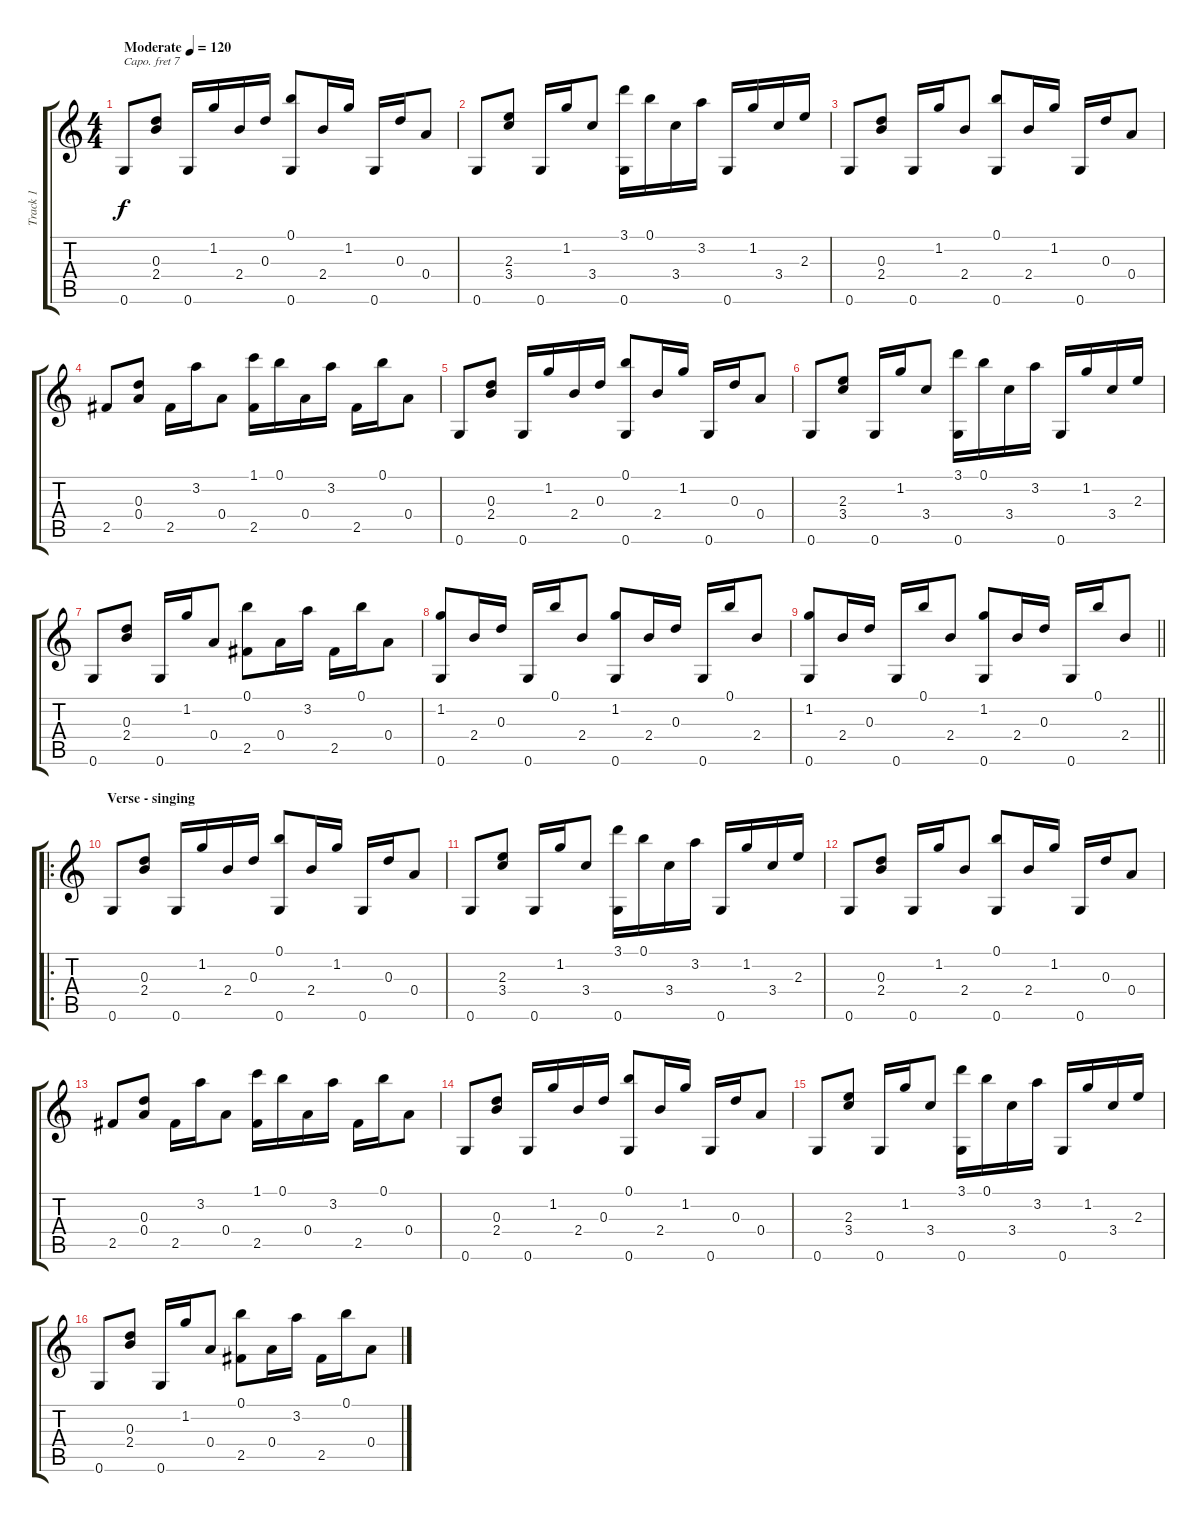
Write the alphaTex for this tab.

\track ("Track 1" "Track 1") {instrument acousticguitarnylon}
\staff {score tabs}
\capo 7
\tuning (E4 B3 G3 D3 A2 C2) {hide}
\ts (4 4)
\tempo (120 "Moderate")
\clef g2
\ks c
0.6.8{dy f instrument acousticguitarnylon} (0.3 2.4).8 0.6.16 1.2.16 2.4.16 0.3.16 (0.1 0.6).8 2.4.16 1.2.16 0.6.16 0.3.16 0.4.8 |
0.6.8 (2.3 3.4).8 0.6.16 1.2.16 3.4.8 (3.1 0.6).16 0.1.16 3.4.16 3.2.16 0.6.16 1.2.16 3.4.16 2.3.16 |
0.6.8 (0.3 2.4).8 0.6.16 1.2.16 2.4.8 (0.1 0.6).8 2.4.16 1.2.16 0.6.16 0.3.16 0.4.8 |
2.5.8 (0.3 0.4).8 2.5.16 3.2.16 0.4.8 (1.1 2.5).16 0.1.16 0.4.16 3.2.16 2.5.16 0.1.16 0.4.8 |
0.6.8 (0.3 2.4).8 0.6.16 1.2.16 2.4.16 0.3.16 (0.1 0.6).8 2.4.16 1.2.16 0.6.16 0.3.16 0.4.8 |
0.6.8 (2.3 3.4).8 0.6.16 1.2.16 3.4.8 (3.1 0.6).16 0.1.16 3.4.16 3.2.16 0.6.16 1.2.16 3.4.16 2.3.16 |
0.6.8 (0.3 2.4).8 0.6.16 1.2.16 0.4.8 (0.1 2.5).8 0.4.16 3.2.16 2.5.16 0.1.16 0.4.8 |
(1.2 0.6).8 2.4.16 0.3.16 0.6.16 0.1.16 2.4.8 (1.2 0.6).8 2.4.16 0.3.16 0.6.16 0.1.16 2.4.8 |
\barLineRight lightlight
(1.2 0.6).8 2.4.16 0.3.16 0.6.16 0.1.16 2.4.8 (1.2 0.6).8 2.4.16 0.3.16 0.6.16 0.1.16 2.4.8 |
\ro
\section ("" "Verse - singing")
0.6.8 (0.3 2.4).8 0.6.16 1.2.16 2.4.16 0.3.16 (0.1 0.6).8 2.4.16 1.2.16 0.6.16 0.3.16 0.4.8 |
0.6.8 (2.3 3.4).8 0.6.16 1.2.16 3.4.8 (3.1 0.6).16 0.1.16 3.4.16 3.2.16 0.6.16 1.2.16 3.4.16 2.3.16 |
0.6.8 (0.3 2.4).8 0.6.16 1.2.16 2.4.8 (0.1 0.6).8 2.4.16 1.2.16 0.6.16 0.3.16 0.4.8 |
2.5.8 (0.3 0.4).8 2.5.16 3.2.16 0.4.8 (1.1 2.5).16 0.1.16 0.4.16 3.2.16 2.5.16 0.1.16 0.4.8 |
0.6.8 (0.3 2.4).8 0.6.16 1.2.16 2.4.16 0.3.16 (0.1 0.6).8 2.4.16 1.2.16 0.6.16 0.3.16 0.4.8 |
0.6.8 (2.3 3.4).8 0.6.16 1.2.16 3.4.8 (3.1 0.6).16 0.1.16 3.4.16 3.2.16 0.6.16 1.2.16 3.4.16 2.3.16 |
0.6.8 (0.3 2.4).8 0.6.16 1.2.16 0.4.8 (0.1 2.5).8 0.4.16 3.2.16 2.5.16 0.1.16 0.4.8
